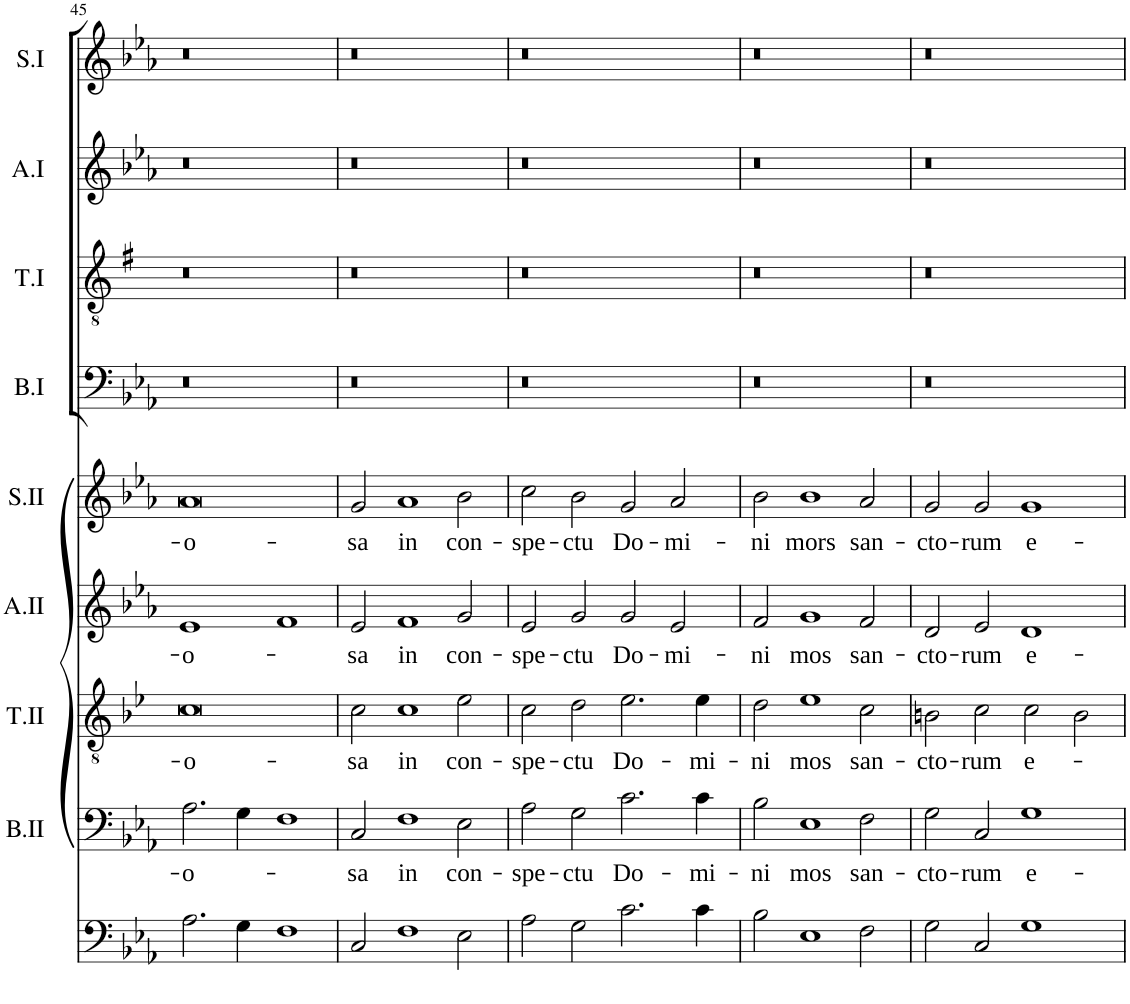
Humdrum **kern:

**kern	**kern	**text	**kern	**text	**kern	**text	**kern	**text	**kern	**kern	**kern	**kern
*part9	*part8	*part8	*part7	*part7	*part6	*part6	*part5	*part5	*part4	*part3	*part2	*part1
*staff9	*staff8	*staff8	*staff7	*staff7	*staff6	*staff6	*staff5	*staff5	*staff4	*staff3	*staff2	*staff1
*I"Violoncello	*I"Bass II	*	*I"Tenor II	*	*I"Alto II	*	*I"Soprano II	*	*I"Bass I	*I"Tenor.I	*I"Alto I	*I"Soprano I
*	*I'B.II	*	*I'T.II	*	*I'A.II	*	*I'S.II	*	*I'B.I	*I'T.I	*I'A.I	*I'S.I
!!LO:PB:g=z
*clefF4	*clefF4	*	*clefGv2	*	*clefG2	*	*clefG2	*	*clefF4	*clefGv2	*clefG2	*clefG2
*k[b-e-a-]	*k[b-e-a-]	*	*k[b-e-]	*	*k[b-e-a-]	*	*k[b-e-a-]	*	*k[b-e-a-]	*k[f#]	*k[b-e-a-]	*k[b-e-a-]
*M4/2	*M4/2	*	*M4/2	*	*M4/2	*	*M4/2	*	*M4/2	*M4/2	*M4/2	*M4/2
=45	=45	=45	=45	=45	=45	=45	=45	=45	=45	=45	=45	=45
!	!	!LO:LY:b	!	!LO:LY:b	!	!LO:LY:b	!	!LO:LY:b	!	!	!	!
2.A-\	2.A-\	-o-	0c	-o-	1e-	-o-	0a-	-o-	0r	0r	0r	0r
4G\	4G\	.	.	.	.	.	.	.	.	.	.	.
1F	1F	.	.	.	1f	.	.	.	.	.	.	.
=46	=46	=46	=46	=46	=46	=46	=46	=46	=46	=46	=46	=46
!	!	!LO:LY:b	!	!LO:LY:b	!	!LO:LY:b	!	!LO:LY:b	!	!	!	!
2C/	2C/	-sa	2c\	-sa	2e-/	-sa	2g/	-sa	0r	0r	0r	0r
!	!	!LO:LY:b	!	!LO:LY:b	!	!LO:LY:b	!	!LO:LY:b	!	!	!	!
1F	1F	in	1c	in	1f	in	1a-	in	.	.	.	.
!	!	!LO:LY:b	!	!LO:LY:b	!	!LO:LY:b	!	!LO:LY:b	!	!	!	!
2E-\	2E-\	con-	2e-\	con-	2g/	con-	2b-\	con-	.	.	.	.
=47	=47	=47	=47	=47	=47	=47	=47	=47	=47	=47	=47	=47
!	!	!LO:LY:b	!	!LO:LY:b	!	!LO:LY:b	!	!LO:LY:b	!	!	!	!
2A-\	2A-\	-spe-	2c\	-spe-	2e-/	-spe-	2cc\	-spe-	0r	0r	0r	0r
!	!	!LO:LY:b	!	!LO:LY:b	!	!LO:LY:b	!	!LO:LY:b	!	!	!	!
2G\	2G\	-ctu	2d\	-ctu	2g/	-ctu	2b-\	-ctu	.	.	.	.
!	!	!LO:LY:b	!	!LO:LY:b	!	!LO:LY:b	!	!LO:LY:b	!	!	!	!
2.c\	2.c\	Do-	2.e-\	Do-	2g/	Do-	2g/	Do-	.	.	.	.
!	!	!	!	!	!	!LO:LY:b	!	!LO:LY:b	!	!	!	!
.	.	.	.	.	2e-/	-mi-	2a-/	-mi-	.	.	.	.
!	!	!LO:LY:b	!	!LO:LY:b	!	!	!	!	!	!	!	!
4c\	4c\	-mi-	4e-\	-mi-	.	.	.	.	.	.	.	.
=48	=48	=48	=48	=48	=48	=48	=48	=48	=48	=48	=48	=48
!	!	!LO:LY:b	!	!LO:LY:b	!	!LO:LY:b	!	!LO:LY:b	!	!	!	!
2B-\	2B-\	-ni	2d\	-ni	2f/	-ni	2b-\	-ni	0r	0r	0r	0r
!	!	!LO:LY:b	!	!LO:LY:b	!	!LO:LY:b	!	!LO:LY:b	!	!	!	!
1E-	1E-	mos	1e-	mos	1g	mos	1b-	mors	.	.	.	.
!	!	!LO:LY:b	!	!LO:LY:b	!	!LO:LY:b	!	!LO:LY:b	!	!	!	!
2F\	2F\	san-	2c\	san-	2f/	san-	2a-/	san-	.	.	.	.
=49	=49	=49	=49	=49	=49	=49	=49	=49	=49	=49	=49	=49
!	!	!LO:LY:b	!	!LO:LY:b	!	!LO:LY:b	!	!LO:LY:b	!	!	!	!
2G\	2G\	-cto-	2Bn\	-cto-	2d/	-cto-	2g/	-cto-	0r	0r	0r	0r
!	!	!LO:LY:b	!	!LO:LY:b	!	!LO:LY:b	!	!LO:LY:b	!	!	!	!
2C/	2C/	-rum	2c\	-rum	2e-/	-rum	2g/	-rum	.	.	.	.
!	!	!LO:LY:b	!	!LO:LY:b	!	!LO:LY:b	!	!LO:LY:b	!	!	!	!
1G	1G	e-	2c\	e-	1d	e-	1g	e-	.	.	.	.
.	.	.	2B\	.	.	.	.	.	.	.	.	.
=	=	=	=	=	=	=	=	=	=	=	=	=
*-	*-	*-	*-	*-	*-	*-	*-	*-	*-	*-	*-	*-
